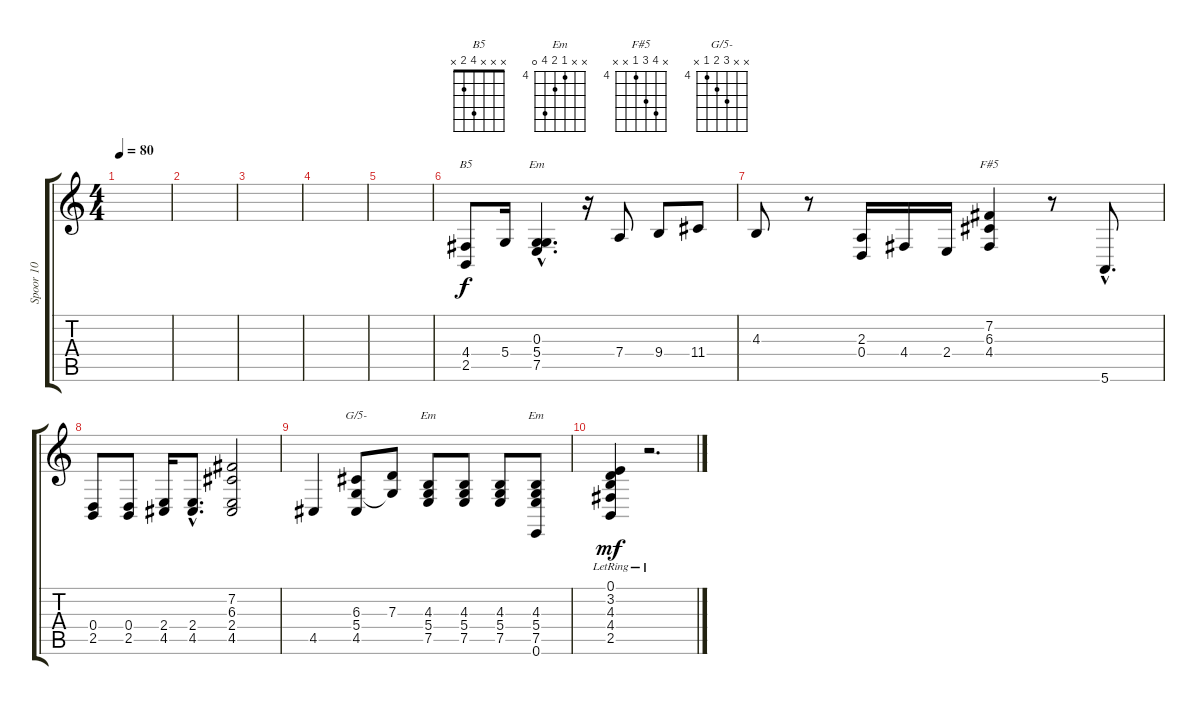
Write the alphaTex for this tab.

\track ("Spoor 10" "Spoor 10") {instrument accordion}
\staff {score tabs}
\tuning (E4 B3 G3 D3 A2 E2) {hide}
\chord ("B5" x x x 4 2 x)
\chord ("Em" x x 0 5 7 x) {firstfret 5}
\chord ("F#5" x 7 6 4 x x) {firstfret 4}
\chord ("G/5-" x x 6 5 4 x) {firstfret 4}
\chord ("Em" x x 4 5 7 x) {firstfret 4}
\chord ("Em" x x 4 5 7 0) {firstfret 4}
\ts (4 4)
\tempo 80
\clef g2
\ks c
|
|
|
|
|
(4.4 2.5).8{ch "B5"} 5.4.16 (0.3{hac} 5.4{hac} 7.5{hac}).4{d ch "Em"} r.16 7.4.8 9.4.8 11.4.8 |
4.3.8 r.8 (2.3 0.4).16 4.4.16 2.4.16 (7.2 6.3 4.4).4{ch "F#5"} r.8 5.6{hac}.8{d} |
(0.4 2.5).8 (0.4 2.5).8 (2.4 4.5).16 (2.4{hac} 4.5{hac}).8{d} (7.2 6.3 2.4 4.5).2 |
4.5.4 (6.3 5.4 4.5).8{ch "G/5-"} (7.3 5.4{t}).8 (4.3 5.4 7.5).8{ch "Em"} (4.3 5.4 7.5).8 (4.3 5.4 7.5).8 (4.3 5.4 7.5 0.6).8{ch "Em"} |
(0.1{lr} 3.2{lr} 4.3{lr} 4.4{lr} 2.5{lr}).4{dy mf} r.2{d}
